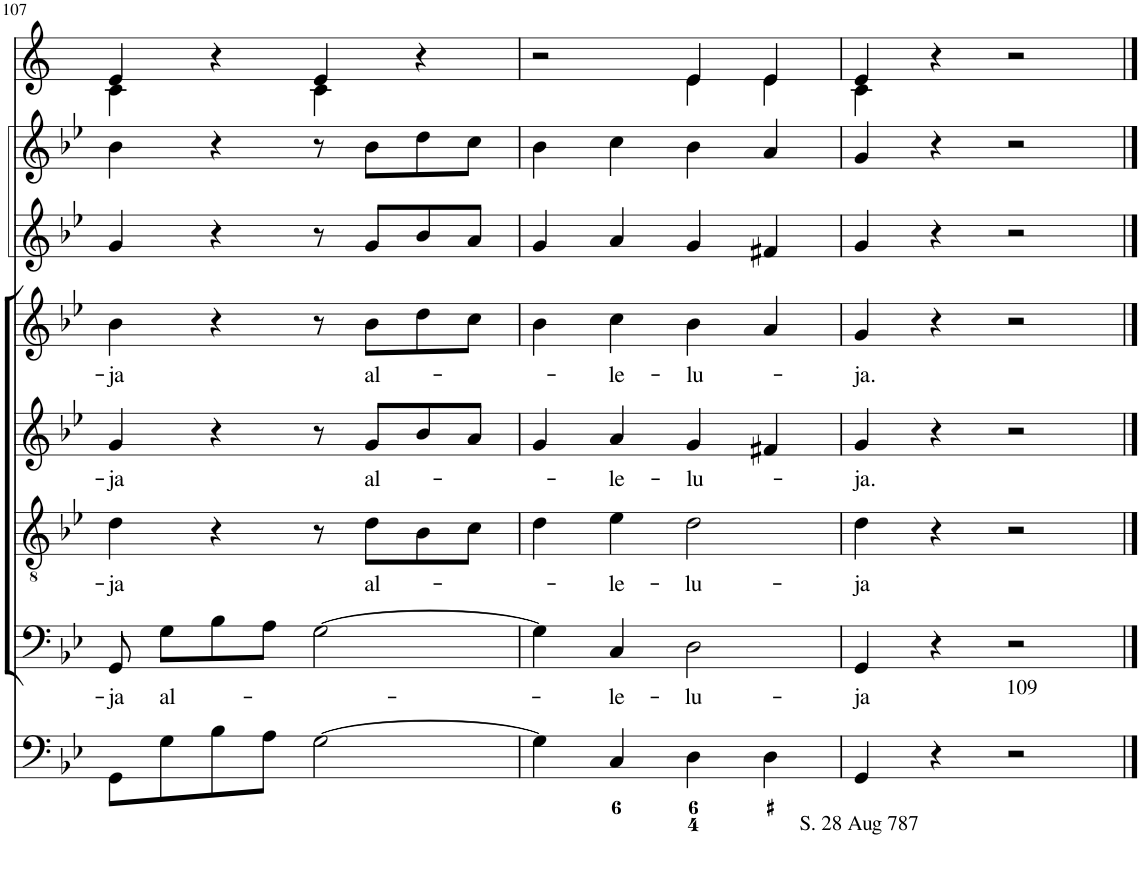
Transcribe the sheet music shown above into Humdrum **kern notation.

**kern	**kern	**text	**kern	**text	**kern	**text	**kern	**text	**kern	**kern	**kern
*part8	*part7	*part7	*part6	*part6	*part5	*part5	*part4	*part4	*part3	*part2	*part1
*staff8	*staff7	*staff7	*staff6	*staff6	*staff5	*staff5	*staff4	*staff4	*staff3	*staff2	*staff1
*I"Organ	*I"Voice	*	*I"Tenor	*	*I"Alto	*	*I"Voice	*	*I"Violino 2	*I"Violino 1	*I"Clarini in B[b]
*	*	*	*	*	*	*	*	*	*I'Vln	*I'Vln	*
!!LO:PB:g=z
*clefF4	*clefF4	*	*clefGv2	*	*clefG2	*	*clefG2	*	*clefG2	*clefG2	*clefG2
*	*	*	*	*	*	*	*	*	*	*	*Trd1c2
*k[b-e-]	*k[b-e-]	*	*k[b-e-]	*	*k[b-e-]	*	*k[b-e-]	*	*k[b-e-]	*k[b-e-]	*k[]
*M2/2	*M2/2	*	*M2/2	*	*M2/2	*	*M2/2	*	*M2/2	*M2/2	*M2/2
*met(c|)	*met(c|)	*	*met(c|)	*	*met(c|)	*	*met(c|)	*	*met(c|)	*met(c|)	*met(c|)
=107	=107	=107	=107	=107	=107	=107	=107	=107	=107	=107	=107
!	!	!LO:LY:b	!	!LO:LY:b	!	!LO:LY:b	!	!LO:LY:b	!	!	!
*	*	*	*	*	*	*	*	*	*	*	*^
8GG\L	8GG/	-ja	4d\	ja	4g/	-ja	4b-\	-ja	4g/	4b-\	4e/	4c\
!	!	!LO:LY:b	!	!	!	!	!	!	!	!	!	!
8G\	8G\L	al-	.	.	.	.	.	.	.	.	.	.
8B-\	8B-\	.	4r	.	4r	.	4r	.	4r	4r	4r	4ryy
8A\J	8A\J	.	.	.	.	.	.	.	.	.	.	.
[2G\	[2G\	.	8r	.	8r	.	8r	.	8r	8r	4e/	4c\
!	!	!	!	!LO:LY:b	!	!LO:LY:b	!	!LO:LY:b	!	!	!	!
.	.	.	8d\L	al-	8g/L	al-	8b-\L	al-	8g/L	8b-\L	.	.
.	.	.	8B-\	.	8b-/	.	8dd\	.	8b-/	8dd\	4r	4ryy
.	.	.	8c\J	.	8a/J	.	8cc\J	.	8a/J	8cc\J	.	.
=108	=108	=108	=108	=108	=108	=108	=108	=108	=108	=108	=108	=108
4G\]	4G\]	.	4d\	.	4g/	.	4b-\	.	4g/	4b-\	2r	2ryy
!	!	!LO:LY:b	!	!LO:LY:b	!	!LO:LY:b	!	!LO:LY:b	!	!	!	!
4C/	4C/	-le-	4e-\	-le-	4a/	-le-	4cc\	-le-	4a/	4cc\	.	.
!	!	!LO:LY:b	!	!LO:LY:b	!	!LO:LY:b	!	!LO:LY:b	!	!	!	!
4D\	2D\	-lu-	2d\	-lu-	4g/	-lu-	4b-\	-lu-	4g/	4b-\	4e/	4e\
4D\	.	.	.	.	4f#X/	.	4a/	.	4f#X/	4a/	4e/	4e\
=109	=109	=109	=109	=109	=109	=109	=109	=109	=109	=109	=109	=109
!LO:TX:b:t=S. 28 Aug 787	!	!	!	!	!	!	!	!	!	!	!	!
!	!	!LO:LY:b	!	!LO:LY:b	!	!LO:LY:b	!	!LO:LY:b	!	!	!	!
4GG/	4GG/	-ja	4d\	-ja	4g/	-ja.	4g/	-ja.	4g/	4g/	4e/	4c\
4r	4r	.	4r	.	4r	.	4r	.	4r	4r	4r	2.ryy
!LO:TX:a:t=109	!	!	!	!	!	!	!	!	!	!	!	!
2r	2r	.	2r	.	2r	.	2r	.	2r	2r	2r	.
*	*	*	*	*	*	*	*	*	*	*	*v	*v
==	==	==	==	==	==	==	==	==	==	==	==
*-	*-	*-	*-	*-	*-	*-	*-	*-	*-	*-	*-
